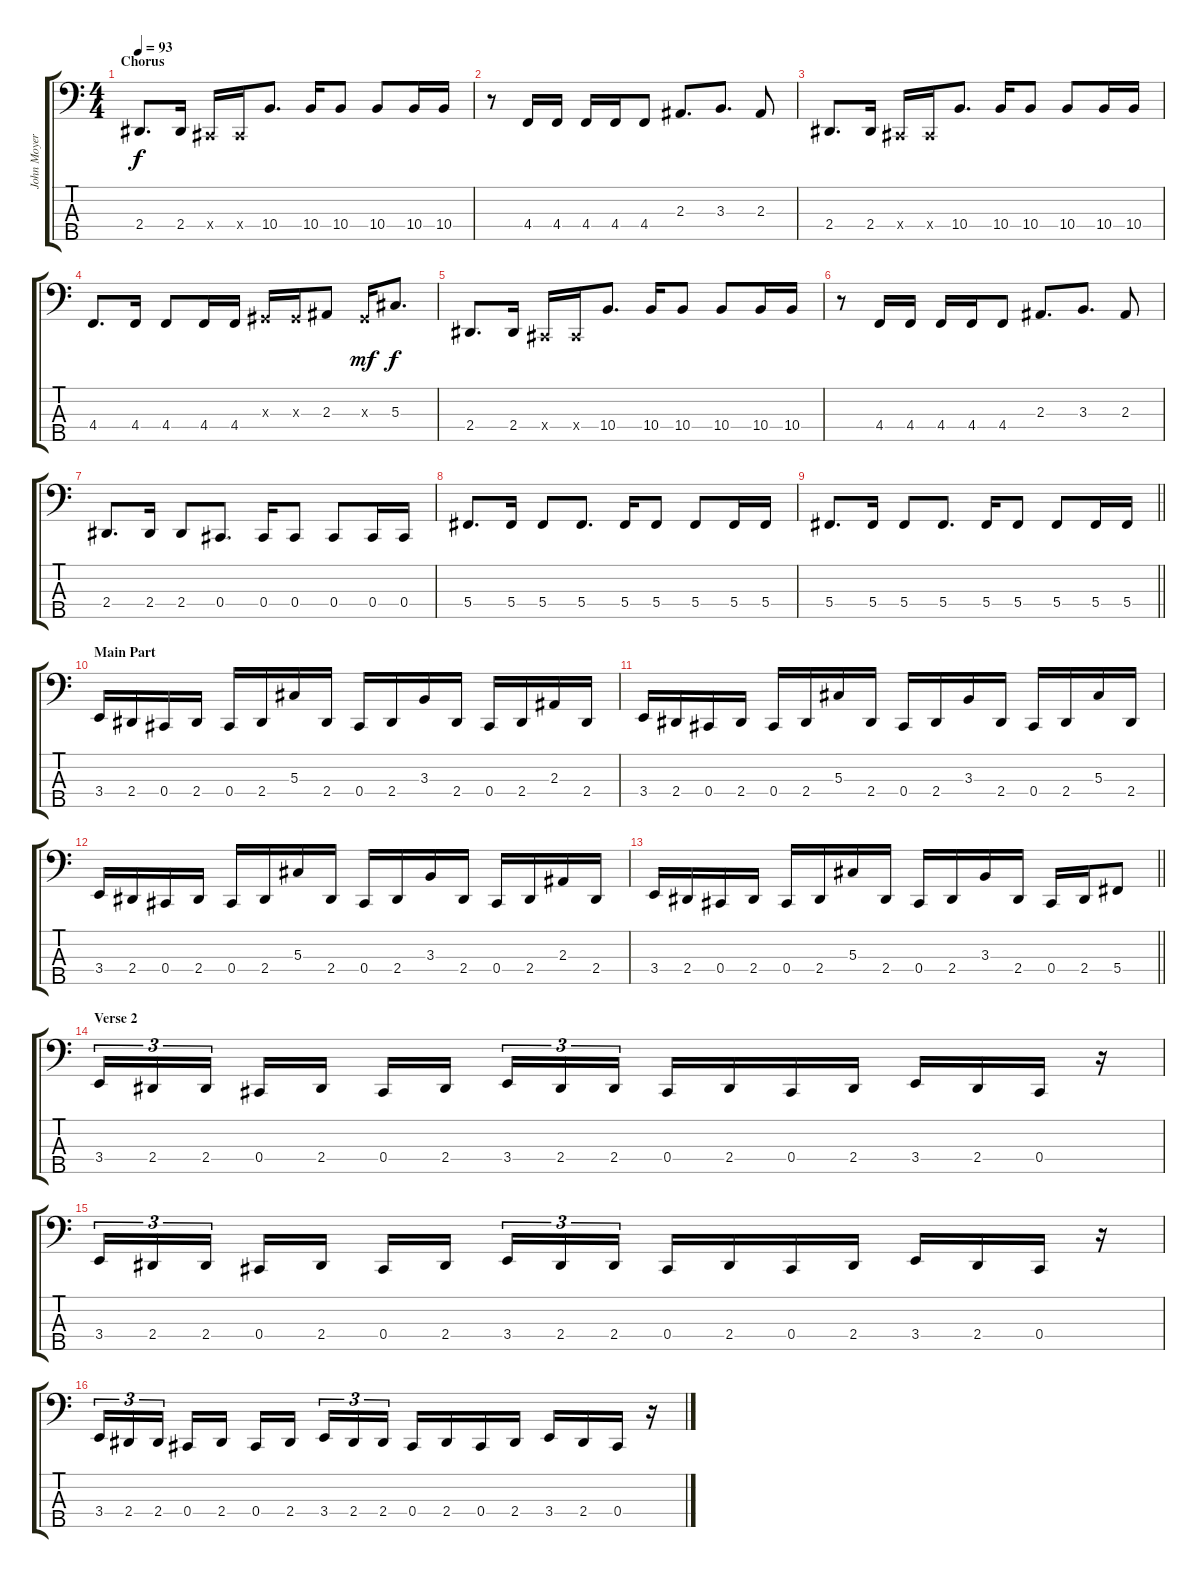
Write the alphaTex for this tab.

\track ("John Moyer" "John Moyer") {instrument electricbasspick}
\staff {score tabs}
\tuning (Gb2 Db2 Ab1 Db1 Bb0) {hide}
\ts (4 4)
\section ("" "Chorus")
\tempo 93
\clef f4
\ks c
2.4.8{d dy f} 2.4.16 0.4{x}.16 0.4{x}.16 10.4.8{d} 10.4.16 10.4.8 10.4.8 10.4.16 10.4.16 |
r.8 4.4.16 4.4.16 4.4.16 4.4.16 4.4.8 2.3.8{d} 3.3.8{d} 2.3.8 |
2.4.8{d} 2.4.16 0.4{x}.16 0.4{x}.16 10.4.8{d} 10.4.16 10.4.8 10.4.8 10.4.16 10.4.16 |
4.4.8{d} 4.4.16 4.4.8 4.4.16 4.4.16 0.3{x}.16 0.3{x}.16 2.3.8 0.3{x}.16{dy mf} 5.3.8{d dy f} |
2.4.8{d} 2.4.16 0.4{x}.16 0.4{x}.16 10.4.8{d} 10.4.16 10.4.8 10.4.8 10.4.16 10.4.16 |
r.8 4.4.16 4.4.16 4.4.16 4.4.16 4.4.8 2.3.8{d} 3.3.8{d} 2.3.8 |
2.4.8{d} 2.4.16 2.4.8 0.4.8{d} 0.4.16 0.4.8 0.4.8 0.4.16 0.4.16 |
5.4.8{d} 5.4.16 5.4.8 5.4.8{d} 5.4.16 5.4.8 5.4.8 5.4.16 5.4.16 |
\barLineRight lightlight
5.4.8{d} 5.4.16 5.4.8 5.4.8{d} 5.4.16 5.4.8 5.4.8 5.4.16 5.4.16 |
\section ("" "Main Part")
3.4.16 2.4.16 0.4.16 2.4.16 0.4.16 2.4.16 5.3.16 2.4.16 0.4.16 2.4.16 3.3.16 2.4.16 0.4.16 2.4.16 2.3.16 2.4.16 |
3.4.16 2.4.16 0.4.16 2.4.16 0.4.16 2.4.16 5.3.16 2.4.16 0.4.16 2.4.16 3.3.16 2.4.16 0.4.16 2.4.16 5.3.16 2.4.16 |
3.4.16 2.4.16 0.4.16 2.4.16 0.4.16 2.4.16 5.3.16 2.4.16 0.4.16 2.4.16 3.3.16 2.4.16 0.4.16 2.4.16 2.3.16 2.4.16 |
\barLineRight lightlight
3.4.16 2.4.16 0.4.16 2.4.16 0.4.16 2.4.16 5.3.16 2.4.16 0.4.16 2.4.16 3.3.16 2.4.16 0.4.16 2.4.16 5.4.8 |
\section ("" "Verse 2")
3.4.16{tu (3 2)} 2.4.16{tu (3 2)} 2.4.16{tu (3 2) beam splitsecondary} 0.4.16 2.4.16 0.4.16 2.4.16{beam splitsecondary} 3.4.16{tu (3 2)} 2.4.16{tu (3 2)} 2.4.16{tu (3 2)} 0.4.16 2.4.16 0.4.16 2.4.16 3.4.16 2.4.16 0.4.16 r.16 |
3.4.16{tu (3 2)} 2.4.16{tu (3 2)} 2.4.16{tu (3 2) beam splitsecondary} 0.4.16 2.4.16 0.4.16 2.4.16{beam splitsecondary} 3.4.16{tu (3 2)} 2.4.16{tu (3 2)} 2.4.16{tu (3 2)} 0.4.16 2.4.16 0.4.16 2.4.16 3.4.16 2.4.16 0.4.16 r.16 |
3.4.16{tu (3 2)} 2.4.16{tu (3 2)} 2.4.16{tu (3 2) beam splitsecondary} 0.4.16 2.4.16 0.4.16 2.4.16{beam splitsecondary} 3.4.16{tu (3 2)} 2.4.16{tu (3 2)} 2.4.16{tu (3 2)} 0.4.16 2.4.16 0.4.16 2.4.16 3.4.16 2.4.16 0.4.16 r.16
